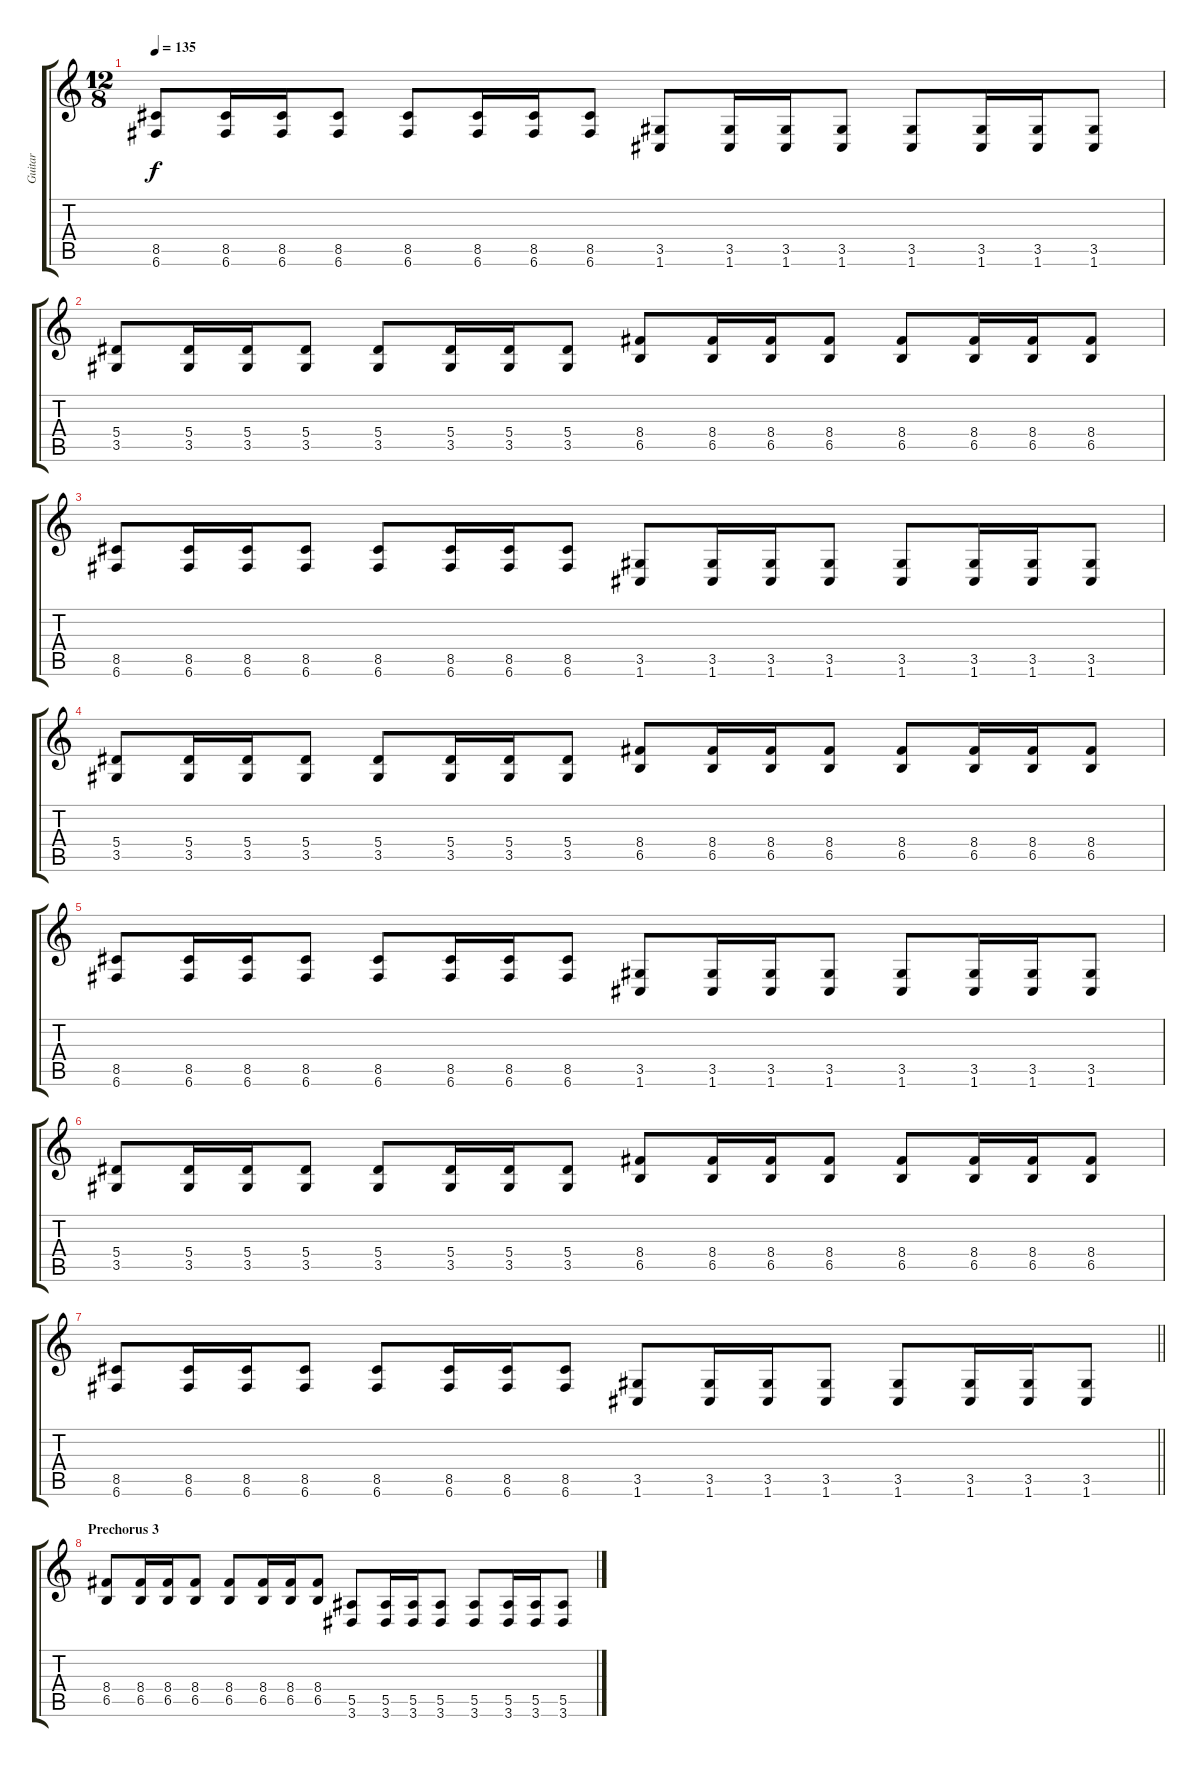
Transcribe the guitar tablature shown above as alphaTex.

\track ("Guitar" "Guitar") {instrument distortionguitar}
\staff {score tabs}
\tuning (C4 G3 Eb3 Bb2 F2 C2) {hide}
\ts (12 8)
\tempo 135
\clef g2
\ks c
(8.5 6.6).8{dy f} (8.5 6.6).16 (8.5 6.6).16 (8.5 6.6).8 (8.5 6.6).8 (8.5 6.6).16 (8.5 6.6).16 (8.5 6.6).8 (3.5 1.6).8 (3.5 1.6).16 (3.5 1.6).16 (3.5 1.6).8 (3.5 1.6).8 (3.5 1.6).16 (3.5 1.6).16 (3.5 1.6).8 |
(5.4 3.5).8 (5.4 3.5).16 (5.4 3.5).16 (5.4 3.5).8 (5.4 3.5).8 (5.4 3.5).16 (5.4 3.5).16 (5.4 3.5).8 (8.4 6.5).8 (8.4 6.5).16 (8.4 6.5).16 (8.4 6.5).8 (8.4 6.5).8 (8.4 6.5).16 (8.4 6.5).16 (8.4 6.5).8 |
(8.5 6.6).8 (8.5 6.6).16 (8.5 6.6).16 (8.5 6.6).8 (8.5 6.6).8 (8.5 6.6).16 (8.5 6.6).16 (8.5 6.6).8 (3.5 1.6).8 (3.5 1.6).16 (3.5 1.6).16 (3.5 1.6).8 (3.5 1.6).8 (3.5 1.6).16 (3.5 1.6).16 (3.5 1.6).8 |
(5.4 3.5).8 (5.4 3.5).16 (5.4 3.5).16 (5.4 3.5).8 (5.4 3.5).8 (5.4 3.5).16 (5.4 3.5).16 (5.4 3.5).8 (8.4 6.5).8 (8.4 6.5).16 (8.4 6.5).16 (8.4 6.5).8 (8.4 6.5).8 (8.4 6.5).16 (8.4 6.5).16 (8.4 6.5).8 |
(8.5 6.6).8 (8.5 6.6).16 (8.5 6.6).16 (8.5 6.6).8 (8.5 6.6).8 (8.5 6.6).16 (8.5 6.6).16 (8.5 6.6).8 (3.5 1.6).8 (3.5 1.6).16 (3.5 1.6).16 (3.5 1.6).8 (3.5 1.6).8 (3.5 1.6).16 (3.5 1.6).16 (3.5 1.6).8 |
(5.4 3.5).8 (5.4 3.5).16 (5.4 3.5).16 (5.4 3.5).8 (5.4 3.5).8 (5.4 3.5).16 (5.4 3.5).16 (5.4 3.5).8 (8.4 6.5).8 (8.4 6.5).16 (8.4 6.5).16 (8.4 6.5).8 (8.4 6.5).8 (8.4 6.5).16 (8.4 6.5).16 (8.4 6.5).8 |
\barLineRight lightlight
(8.5 6.6).8 (8.5 6.6).16 (8.5 6.6).16 (8.5 6.6).8 (8.5 6.6).8 (8.5 6.6).16 (8.5 6.6).16 (8.5 6.6).8 (3.5 1.6).8 (3.5 1.6).16 (3.5 1.6).16 (3.5 1.6).8 (3.5 1.6).8 (3.5 1.6).16 (3.5 1.6).16 (3.5 1.6).8 |
\section ("" "Prechorus 3")
(8.4 6.5).8 (8.4 6.5).16 (8.4 6.5).16 (8.4 6.5).8 (8.4 6.5).8 (8.4 6.5).16 (8.4 6.5).16 (8.4 6.5).8 (5.5 3.6).8 (5.5 3.6).16 (5.5 3.6).16 (5.5 3.6).8 (5.5 3.6).8 (5.5 3.6).16 (5.5 3.6).16 (5.5 3.6).8
